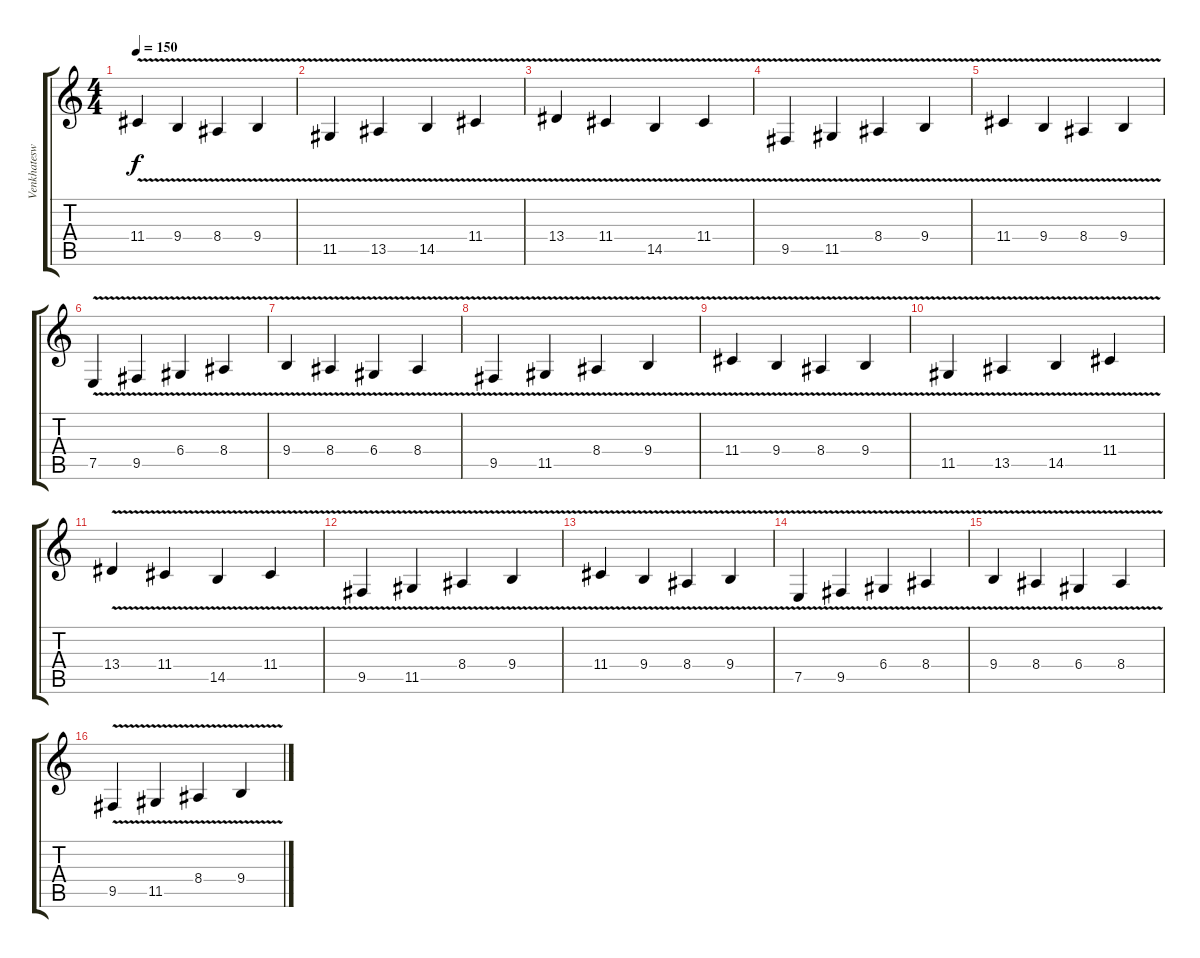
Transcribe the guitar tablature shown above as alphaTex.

\track ("Venkhateswehra" "Venkhatesw") {instrument stringensemble1}
\staff {score tabs}
\tuning (E4 B3 G3 D3 A2 E2) {hide}
\ts (4 4)
\tempo 150
\clef g2
\ks c
11.4{v}.4{dy f} 9.4{v}.4 8.4{v}.4 9.4{v}.4 |
11.5{v}.4 13.5{v}.4 14.5{v}.4 11.4{v}.4 |
13.4{v}.4 11.4{v}.4 14.5{v}.4 11.4{v}.4 |
9.5{v}.4 11.5{v}.4 8.4{v}.4 9.4{v}.4 |
11.4{v}.4 9.4{v}.4 8.4{v}.4 9.4{v}.4 |
7.5{v}.4 9.5{v}.4 6.4{v}.4 8.4{v}.4 |
9.4{v}.4 8.4{v}.4 6.4{v}.4 8.4{v}.4 |
9.5{v}.4 11.5{v}.4 8.4{v}.4 9.4{v}.4 |
11.4{v}.4 9.4{v}.4 8.4{v}.4 9.4{v}.4 |
11.5{v}.4 13.5{v}.4 14.5{v}.4 11.4{v}.4 |
13.4{v}.4 11.4{v}.4 14.5{v}.4 11.4{v}.4 |
9.5{v}.4 11.5{v}.4 8.4{v}.4 9.4{v}.4 |
11.4{v}.4 9.4{v}.4 8.4{v}.4 9.4{v}.4 |
7.5{v}.4 9.5{v}.4 6.4{v}.4 8.4{v}.4 |
9.4{v}.4 8.4{v}.4 6.4{v}.4 8.4{v}.4 |
9.5{v}.4 11.5{v}.4 8.4{v}.4 9.4{v}.4
